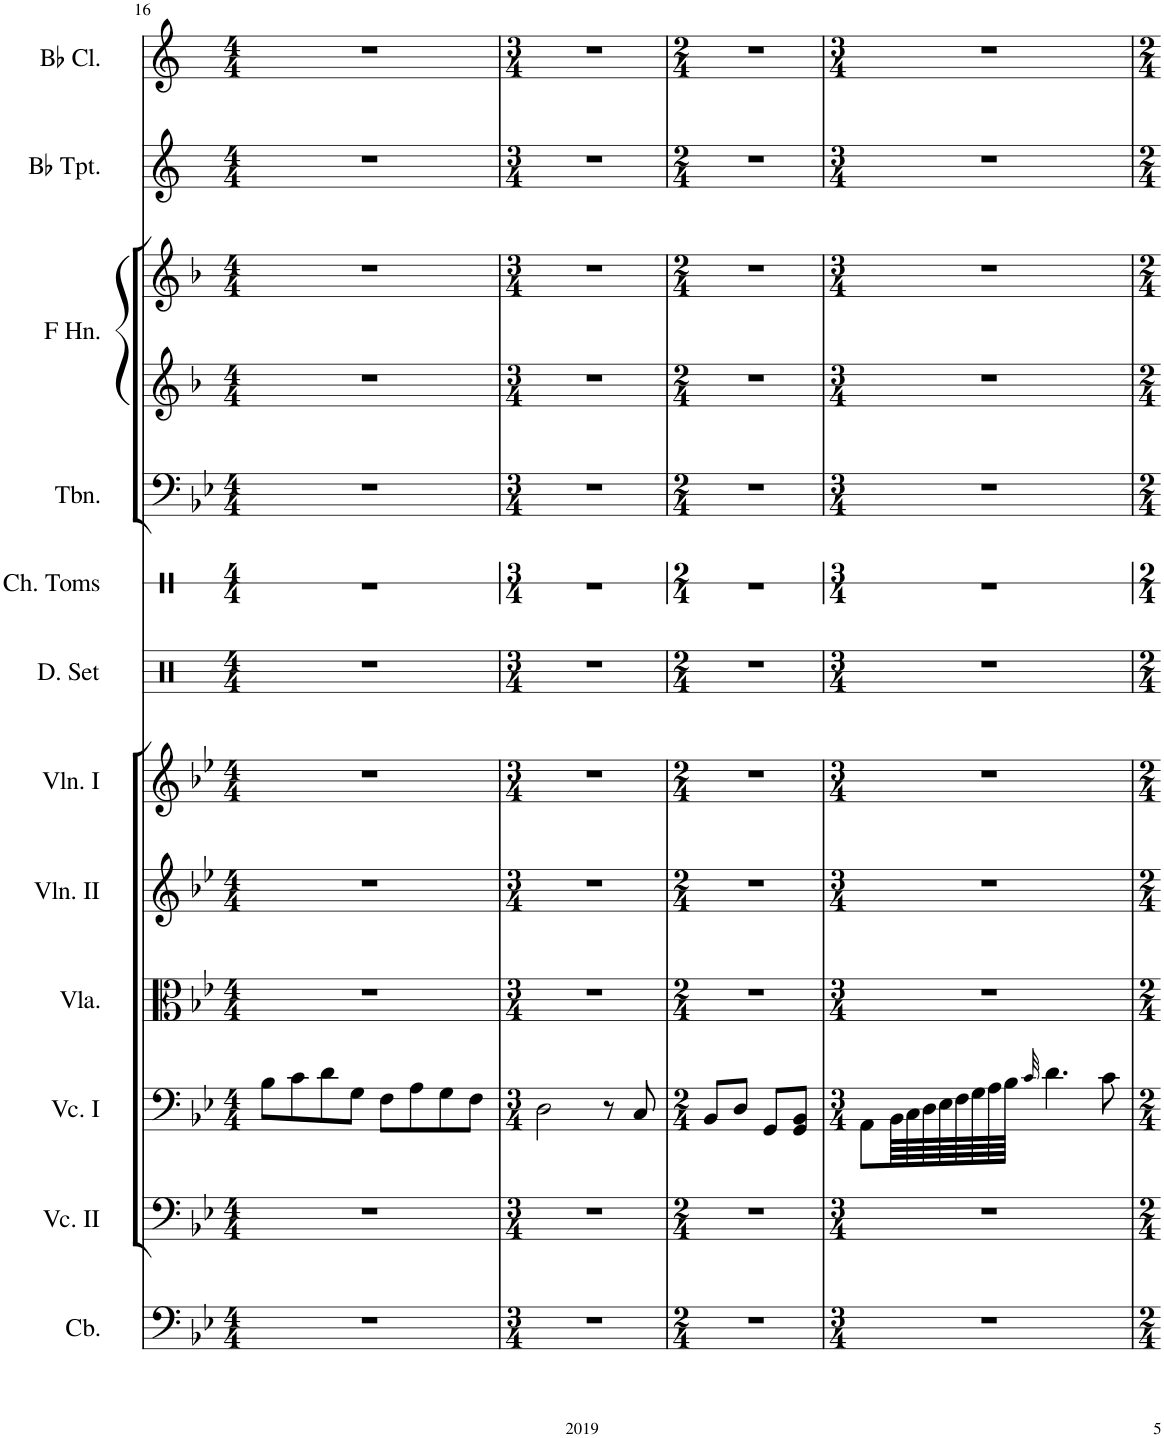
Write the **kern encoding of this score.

**kern	**kern	**kern	**kern	**kern	**kern	**kern	**kern	**kern	**kern	**kern	**kern	**kern
*part12	*part11	*part10	*part9	*part8	*part7	*part6	*part5	*part4	*part3	*part3	*part2	*part1
*staff13	*staff12	*staff11	*staff10	*staff9	*staff8	*staff7	*staff6	*staff5	*staff4	*staff3	*staff2	*staff1
*I"Contrabasses	*I"Violoncellos II	*I"Violoncellos I	*I"Violas	*I"Violins II	*I"Violins I	*I"Drumset	*I"Chinese Tom-Toms	*I"Trombone	*I"French Horn	*	*I"Trumpets in Bb	*I"Clarinets in Bb
*I'Cb.	*I'Vc. II	*I'Vc. I	*I'Vla.	*I'Vln. II	*I'Vln. I	*I'D. Set	*I'Ch. Toms	*I'Tbn.	*I'F Hn.	*	*	*
!!LO:PB:g=z
*clefF4	*clefF4	*clefF4	*clefC3	*clefG2	*clefG2	*clefX	*clefX	*clefF4	*clefG2	*clefG2	*clefG2	*clefG2
*Trd7c12	*	*	*	*	*	*	*	*	*Trd4c7	*Trd4c7	*Trd1c2	*Trd1c2
*k[b-e-]	*k[b-e-]	*k[b-e-]	*k[b-e-]	*k[b-e-]	*k[b-e-]	*k[]	*k[]	*k[b-e-]	*k[b-]	*k[b-]	*k[]	*k[]
*M4/4	*M4/4	*M4/4	*M4/4	*M4/4	*M4/4	*M4/4	*M4/4	*M4/4	*M4/4	*M4/4	*M4/4	*M4/4
=16	=16	=16	=16	=16	=16	=16	=16	=16	=16	=16	=16	=16
1r	1r	8B-\L	1r	1r	1r	1r	1r	1r	1r	1r	1r	1r
.	.	8c\	.	.	.	.	.	.	.	.	.	.
.	.	8d\	.	.	.	.	.	.	.	.	.	.
.	.	8G\J	.	.	.	.	.	.	.	.	.	.
.	.	8F\L	.	.	.	.	.	.	.	.	.	.
.	.	8A\	.	.	.	.	.	.	.	.	.	.
.	.	8G\	.	.	.	.	.	.	.	.	.	.
.	.	8F\J	.	.	.	.	.	.	.	.	.	.
=17	=17	=17	=17	=17	=17	=17	=17	=17	=17	=17	=17	=17
*M3/4	*M3/4	*M3/4	*M3/4	*M3/4	*M3/4	*M3/4	*M3/4	*M3/4	*M3/4	*M3/4	*M3/4	*M3/4
2.r	2.r	2D\	2.r	2.r	2.r	2.r	2.r	2.r	2.r	2.r	2.r	2.r
.	.	8r	.	.	.	.	.	.	.	.	.	.
.	.	8C/	.	.	.	.	.	.	.	.	.	.
=18	=18	=18	=18	=18	=18	=18	=18	=18	=18	=18	=18	=18
*M2/4	*M2/4	*M2/4	*M2/4	*M2/4	*M2/4	*M2/4	*M2/4	*M2/4	*M2/4	*M2/4	*M2/4	*M2/4
2r	2r	8BB-/L	2r	2r	2r	2r	2r	2r	2r	2r	2r	2r
.	.	8D/J	.	.	.	.	.	.	.	.	.	.
.	.	8GG/L	.	.	.	.	.	.	.	.	.	.
.	.	8GG/ 8BB-/J	.	.	.	.	.	.	.	.	.	.
=19	=19	=19	=19	=19	=19	=19	=19	=19	=19	=19	=19	=19
*M3/4	*M3/4	*M3/4	*M3/4	*M3/4	*M3/4	*M3/4	*M3/4	*M3/4	*M3/4	*M3/4	*M3/4	*M3/4
2.r	2.r	8AA\L	2.r	2.r	2.r	2.r	2.r	2.r	2.r	2.r	2.r	2.r
.	.	64BB-\LLL	.	.	.	.	.	.	.	.	.	.
.	.	64C\	.	.	.	.	.	.	.	.	.	.
.	.	64D\	.	.	.	.	.	.	.	.	.	.
.	.	64E-\	.	.	.	.	.	.	.	.	.	.
.	.	64F\	.	.	.	.	.	.	.	.	.	.
.	.	64G\	.	.	.	.	.	.	.	.	.	.
.	.	64A\	.	.	.	.	.	.	.	.	.	.
.	.	64B-\JJJJ	.	.	.	.	.	.	.	.	.	.
.	.	32qc/	.	.	.	.	.	.	.	.	.	.
.	.	4.d\	.	.	.	.	.	.	.	.	.	.
.	.	8c\	.	.	.	.	.	.	.	.	.	.
=	=	=	=	=	=	=	=	=	=	=	=	=
*-	*-	*-	*-	*-	*-	*-	*-	*-	*-	*-	*-	*-
